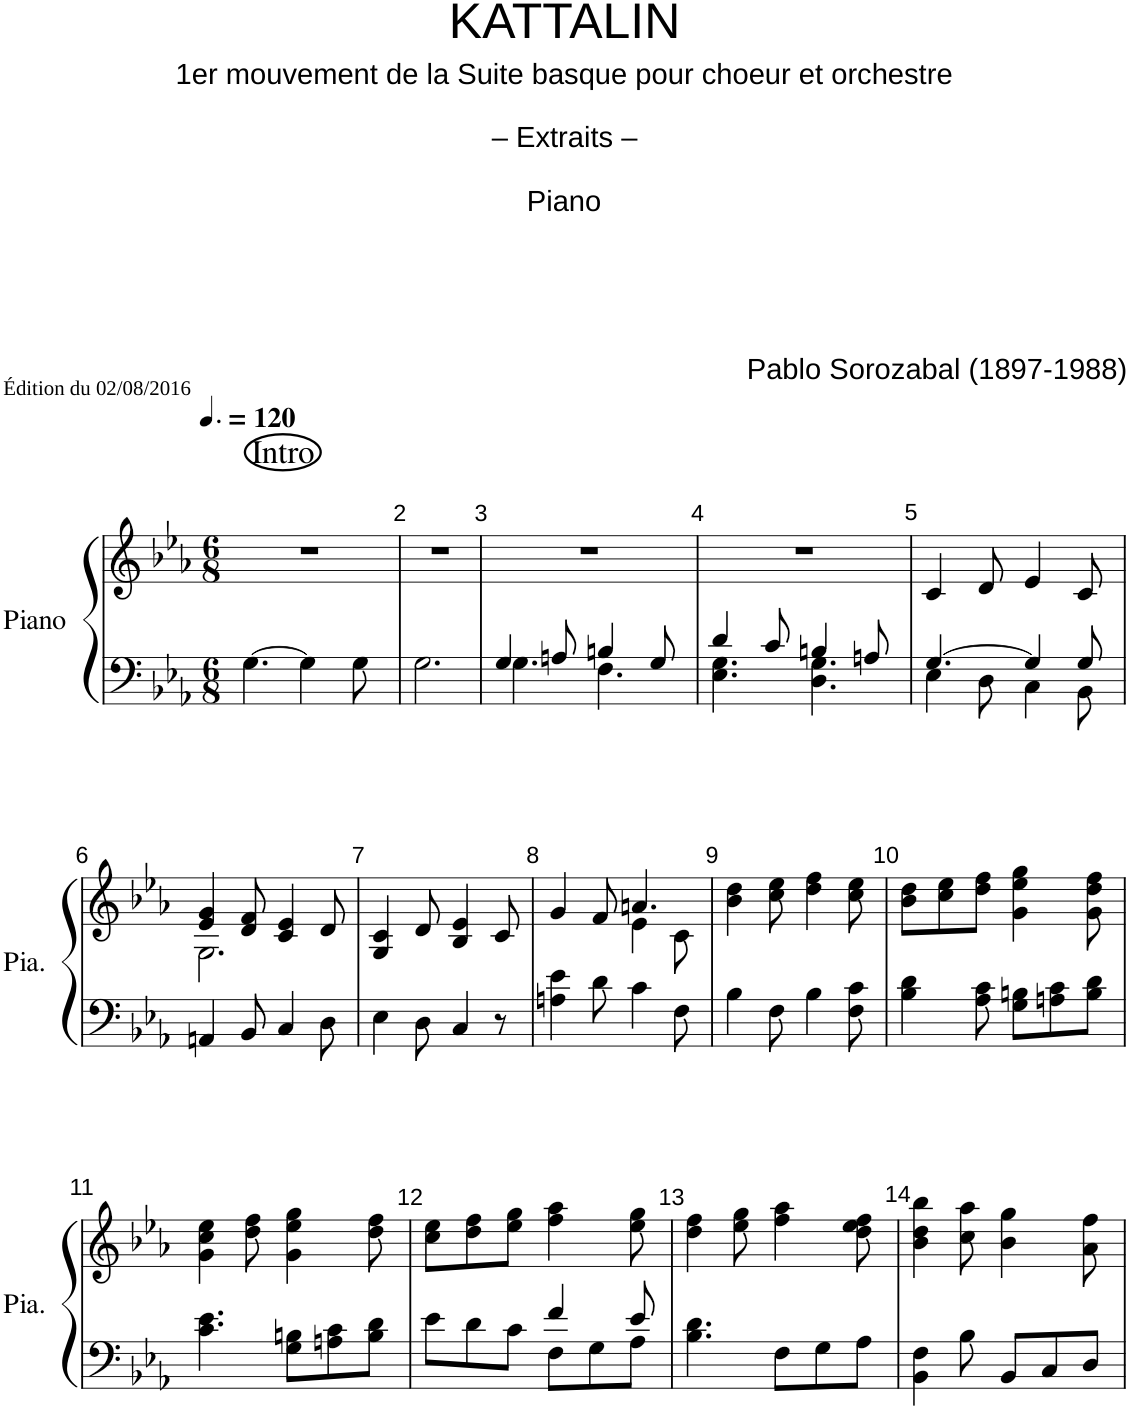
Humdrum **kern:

**kern	**kern
*part1	*part1
*staff2	*staff1
*I"Piano	*
*I'Pia.	*
*clefF4	*clefG2
*k[b-e-a-]	*k[b-e-a-]
*M6/8	*M6/8
*MM180	*MM180
=1	=1
!	!LO:TX:a:t=Intro
[4.G\	2.r
4G\]	.
8G\	.
=2	=2
2.G\	2.r
=3	=3
*^	*
4G/	4.G\	2.r
8An/	.	.
4Bn/	4.F\	.
8G/	.	.
=4	=4	=4
4d/	4.E-\ 4.G\	2.r
8c/	.	.
4Bn/	4.D\ 4.G\	.
8An/	.	.
=5	=5	=5
[4.G/	4E-\	4c/
.	8D\	8d/
4G/]	4C\	4e-/
8G/	8BB-\	8c/
*v	*v	*
!!LO:LB:g=z
=6	=6
*	*^
4AAn/	4e-/ 4g/	2.G\
8BB-/	8d/ 8f/	.
4C/	4c/ 4e-/	.
8D\	8d/	.
*	*v	*v
=7	=7
4E-\	4G/ 4c/
8D\	8d/
4C/	4B-/ 4e-/
8r	8c/
=8	=8
*	*^
4An\ 4e-\	4g/	4.ryy
8d\	8f/	.
4c\	4.an/	4e-\
8F\	.	8c\
*	*v	*v
=9	=9
4B-\	4b-\ 4dd\
8F\	8cc\ 8ee-\
4B-\	4dd\ 4ff\
8F\ 8c\	8cc\ 8ee-\
=10	=10
4B-\ 4d\	8b-\ 8dd\L
.	8cc\ 8ee-\
8A-\ 8c\	8dd\ 8ff\J
8G\ 8Bn\L	4g\ 4ee-\ 4gg\
8An\ 8c\	.
8B\ 8d\J	8g\ 8dd\ 8ff\
!!LO:LB:g=z
=11	=11
4.c\ 4.e-\	4g\ 4cc\ 4ee-\
.	8dd\ 8ff\
8G\ 8Bn\L	4g\ 4ee-\ 4gg\
8An\ 8c\	.
8B\ 8d\J	8dd\ 8ff\
=12	=12
*^	*
8e-\L	4.ryy	8cc\ 8ee-\L
8d\	.	8dd\ 8ff\
8c\J	.	8ee-\ 8gg\J
4f/	8F\L	4ff\ 4aa-\
.	8G\	.
8e-/	8A-\J	8ee-\ 8gg\
*v	*v	*
=13	=13
4.B-\ 4.d\	4dd\ 4ff\
.	8ee-\ 8gg\
8F\L	4ff\ 4aa-\
8G\	.
8A-\J	8dd\ 8ee-\ 8ff\
=14	=14
4BB-\ 4F\	4b-\ 4dd\ 4bb-\
8B-\	8cc\ 8aa-\
8BB-/L	4b-\ 4gg\
8C/	.
8D/J	8a-\ 8ff\
=	=
*-	*-
